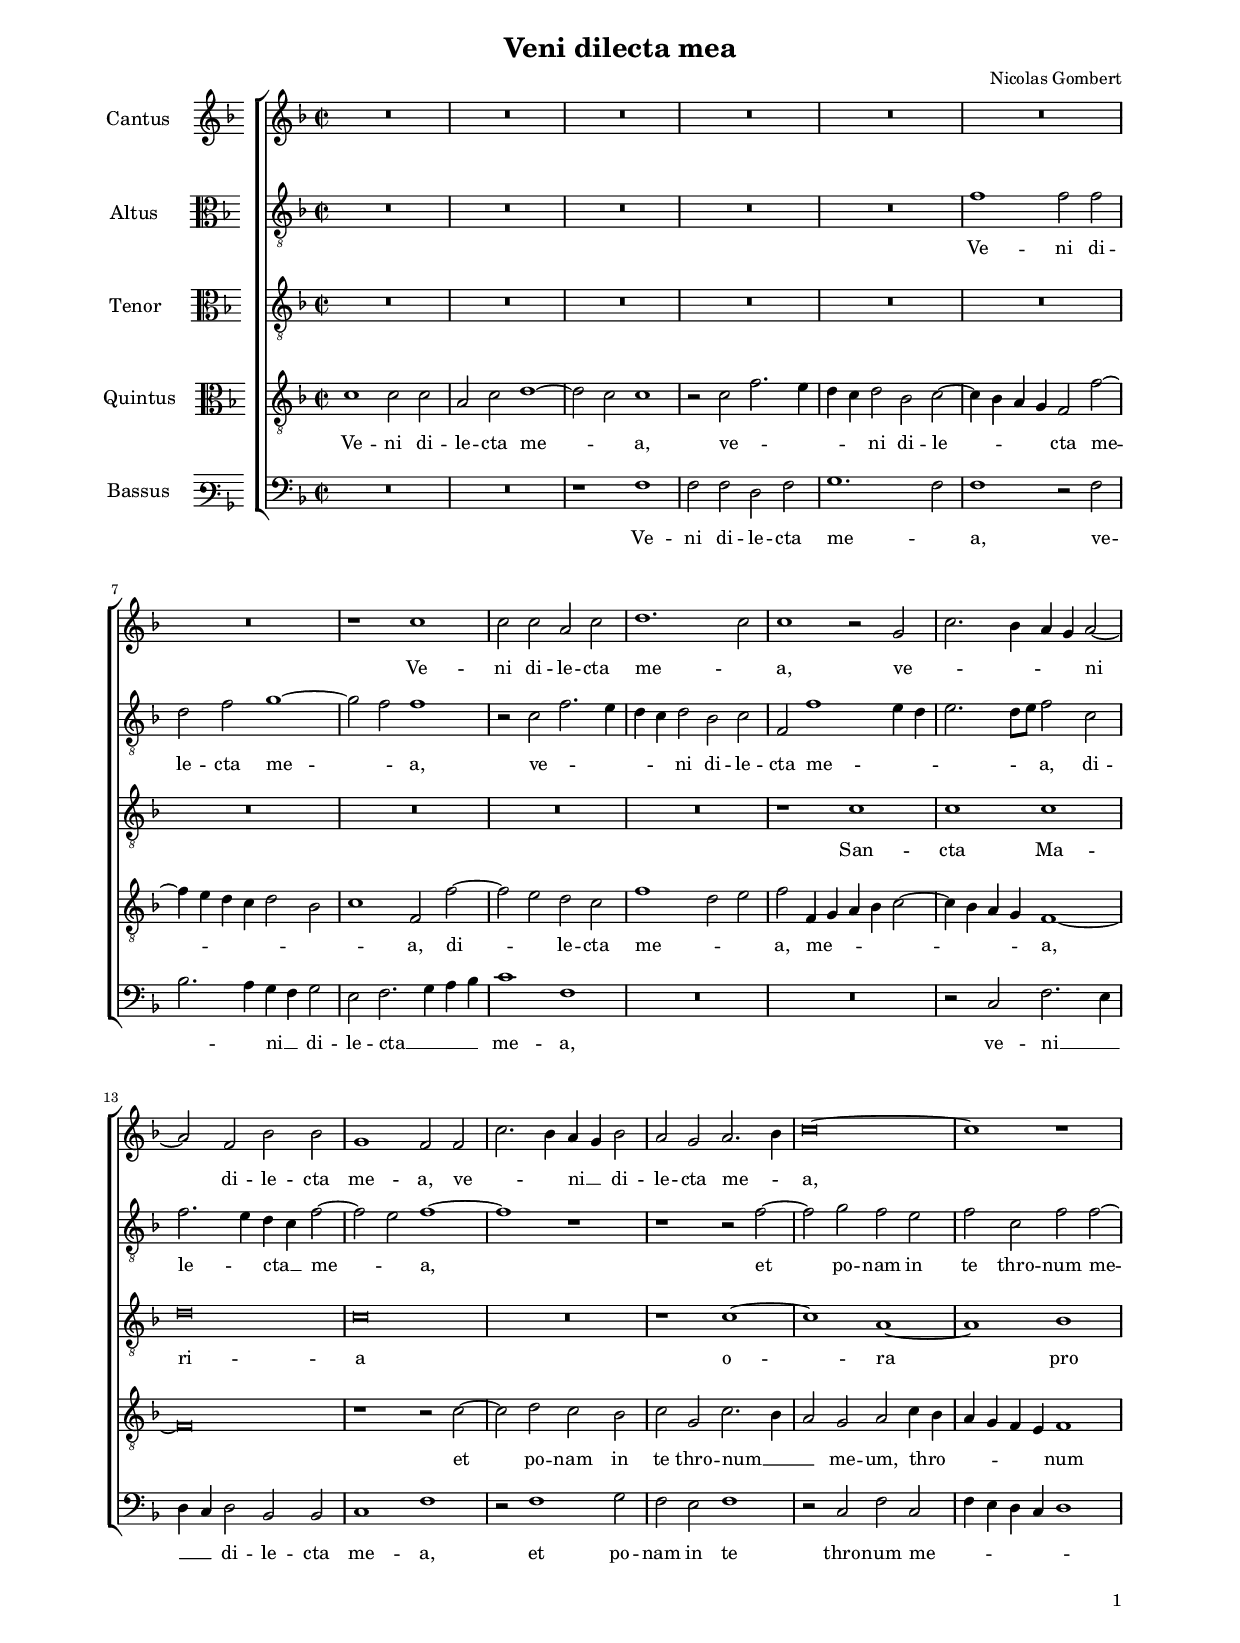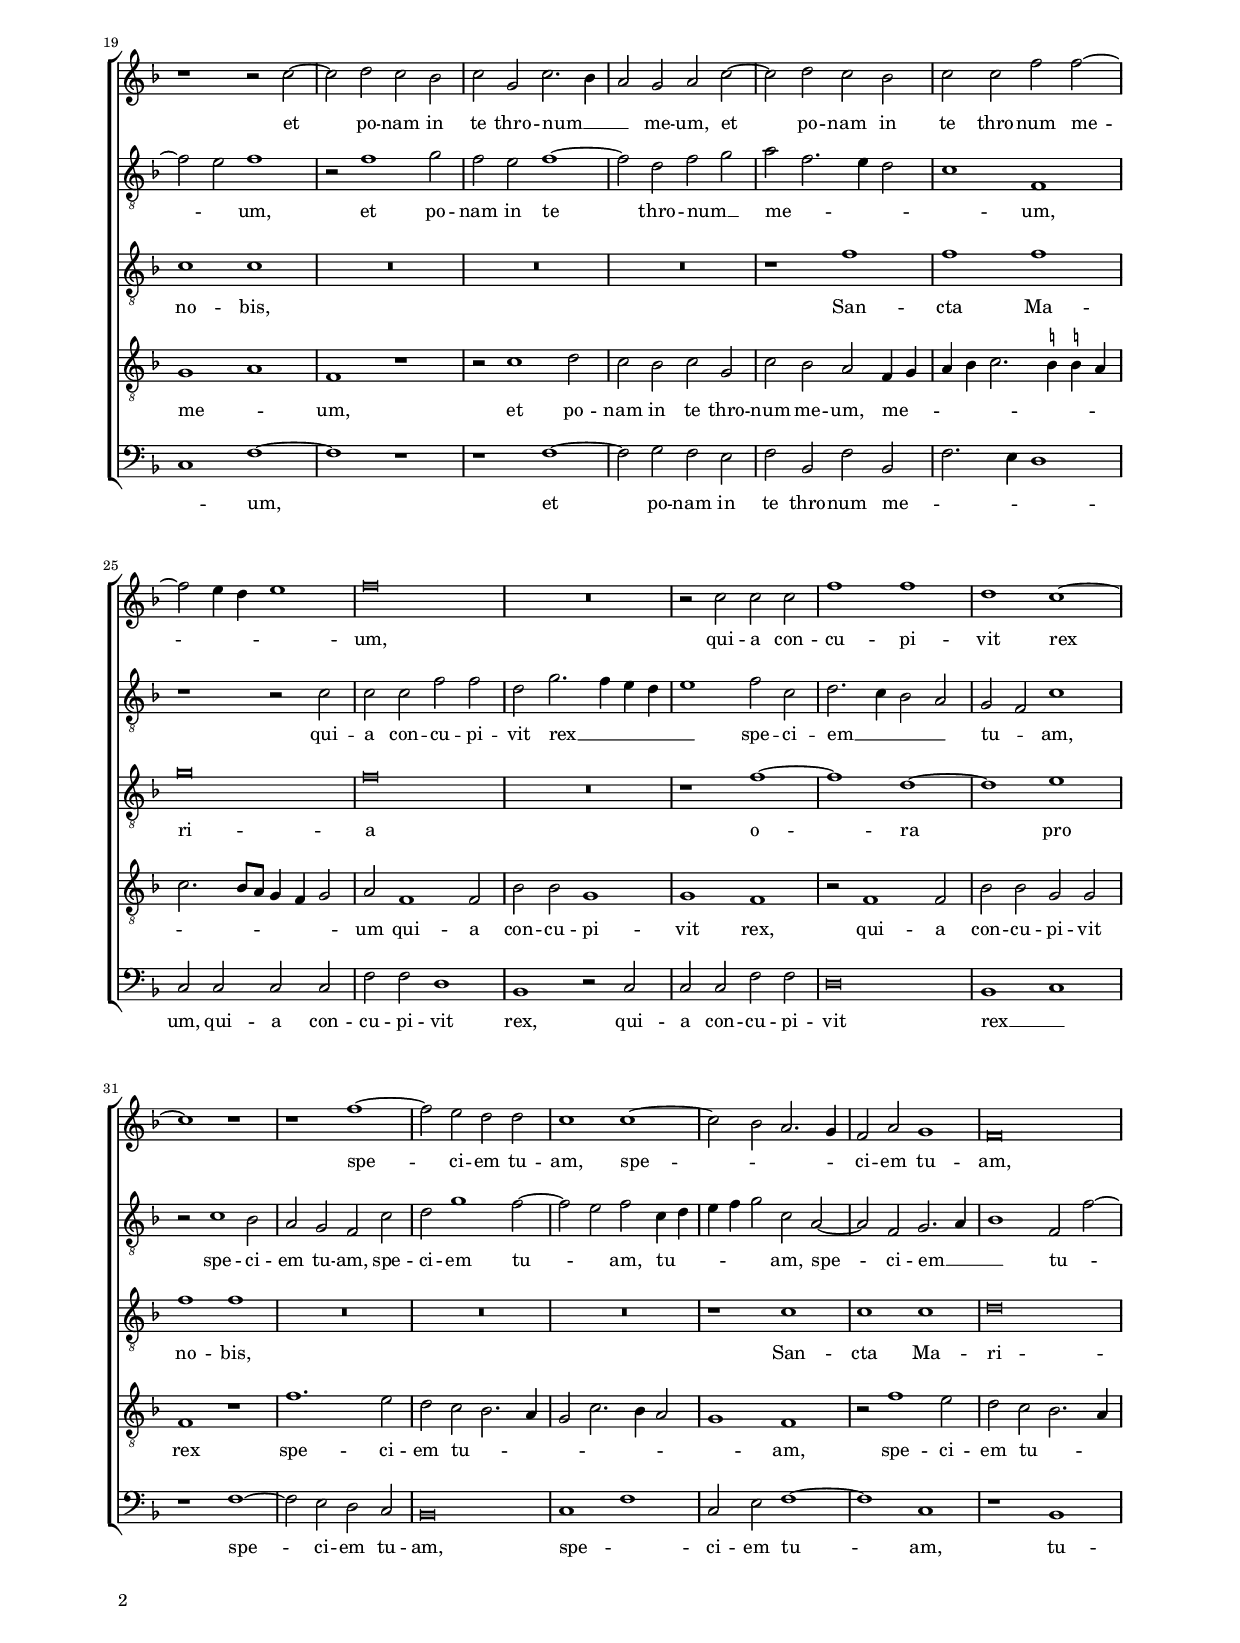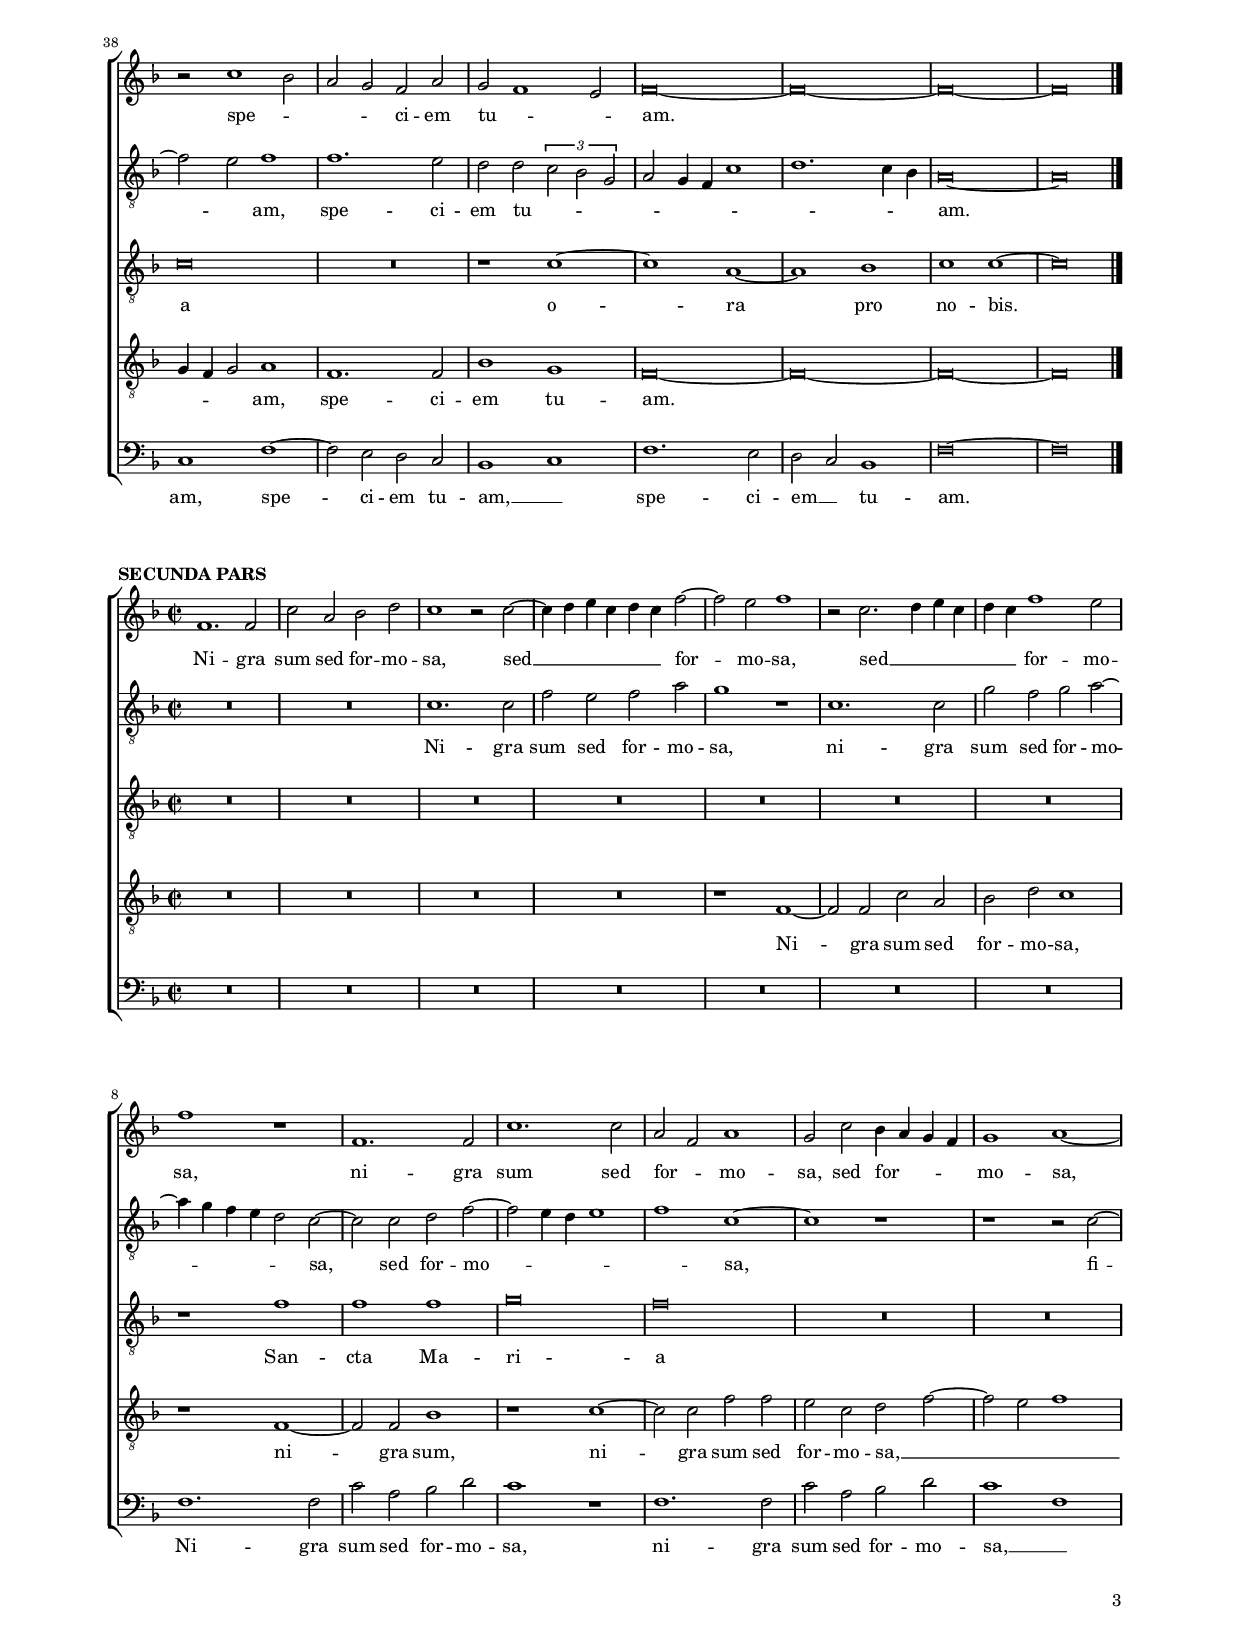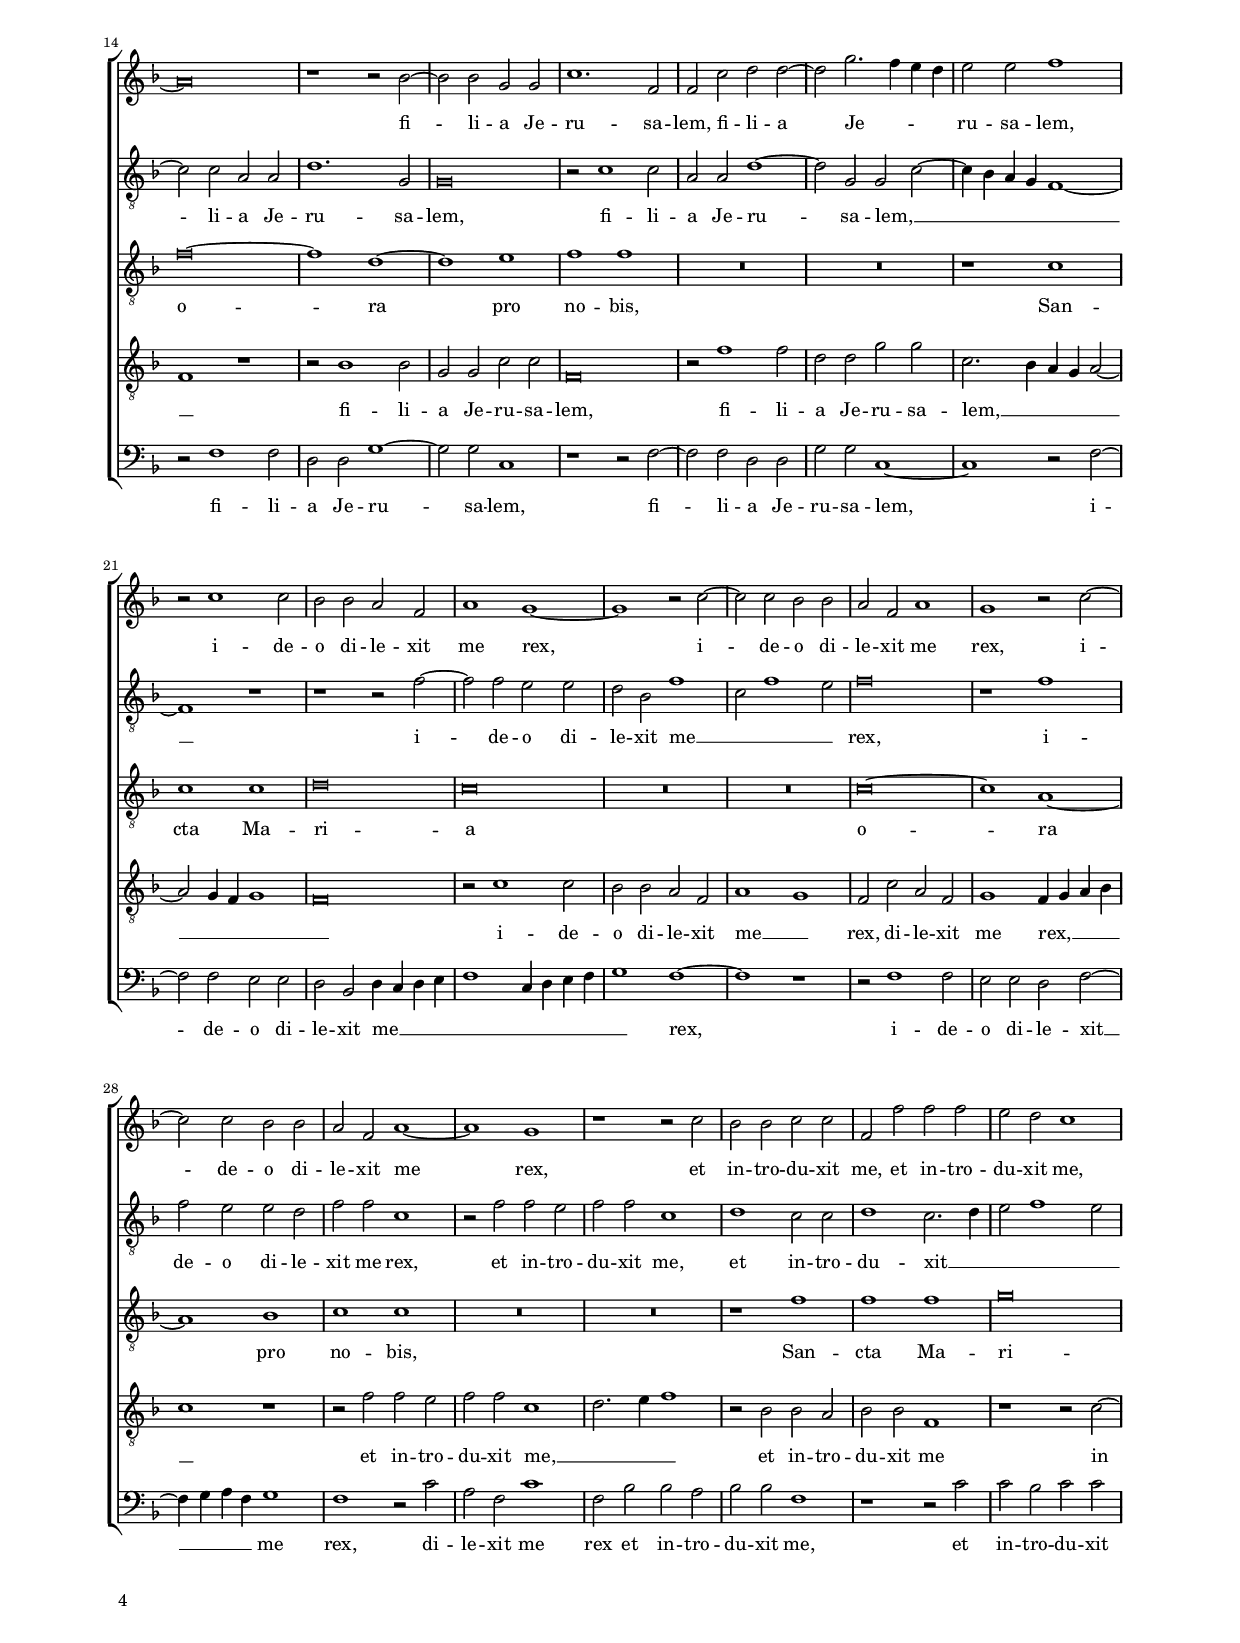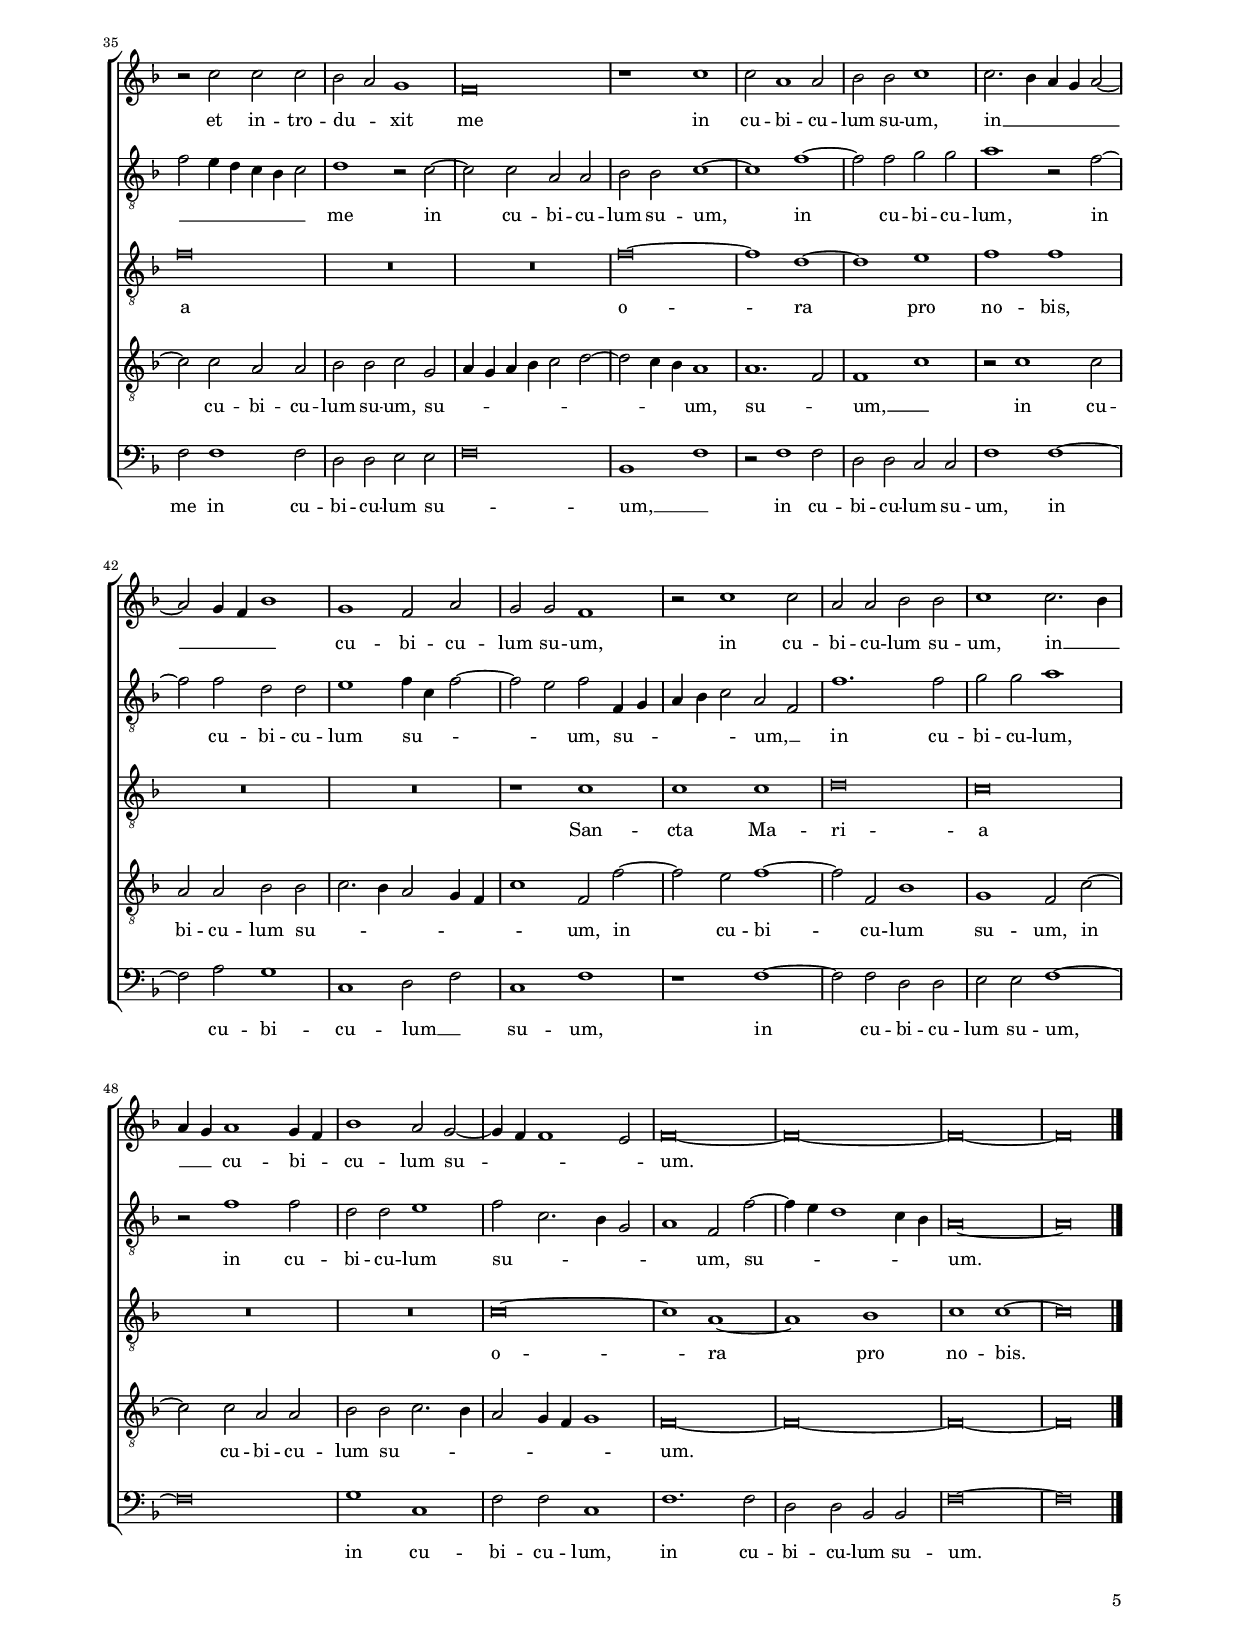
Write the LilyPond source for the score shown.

\header
{
  title="Veni dilecta mea"
  composer="Nicolas Gombert"
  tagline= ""
}

\version "2.18.2"
\language deutsch
#(set-global-staff-size 15)
% #(set-default-paper-size "letter")
#(ly:set-option 'point-and-click #f)

	
	ficta = { \once \set suggestAccidentals = ##t }
	
	forget = #(define-music-function (parser location music) (ly:music?) #{
		\accidentalStyle forget
		$music
		\accidentalStyle default
		#})
	
	m = \melisma
	me = \melismaEnd


\paper
	{
	top-margin = 1.8 \cm
	bottom-margin = 1.2 \cm
	left-margin = 2 \cm
	right-margin = 2 \cm
	ragged-bottom = ##f
	ragged-last-bottom = ##t
	print-page-number = ##f
	score-system-spacing = #'((basic-distance . 17) (minimum-distance . 14) (padding . 6) (strechability . 150))
	system-system-spacing = #'((basic-distance . 17) (minimum-distance . 14) (padding . 6) (strechability . 150))
        oddFooterMarkup=\markup   \fill-line { "" \fromproperty #'page:page-number-string }
        evenFooterMarkup=\markup  \fill-line { \fromproperty #'page:page-number-string "" }
        last-bottom-spacing = #'((basic-distance . 12) (minimum-distance . 7) (padding . 4))
%	systems-per-page = 3
%       page-count = 6
%	min-systems-per-page = 3
	}

global = {
	\key f \major
	\time 2/2 \set Score.measureLength = #(ly:make-moment 2/1)
        \set Score.tempoHideNote = ##t
        \tempo 2 = 90
        \skip 1*2*44 \bar "|."
	}
	

incipitcantus = \markup { \score {
	{
	\set Staff.instrumentName = \markup { \fontsize #1 "Cantus" }
	\key f \major
	\clef violin
	s4 \bar ""
	}
	\layout  {
	raggedright = ##t
	indent = 1.8 \cm
	line-width = 2.5 \cm
	\context { \Staff \remove Time_signature_engraver }
	\override Staff.Clef.Y-extent = #'(0 . 0)
	}} \hspace #1 }
      
      
incipitaltus = \markup { \score {
	{
	\set Staff.instrumentName = \markup { \fontsize #1 "Altus" }
	\key f \major
	\clef alto
	s4 \bar ""
	}
	\layout  {
	raggedright = ##t
	indent = 1.8 \cm
	line-width = 2.5 \cm
	\context { \Staff \remove Time_signature_engraver }
	\override Staff.Clef.Y-extent = #'(0 . 0)
	}} \hspace #1 }


incipittenor = \markup { \score {
	{
	\set Staff.instrumentName = \markup { \fontsize #1 "Tenor" }
	\key f \major
	\clef alto
	s4 \bar ""
	}
	\layout  {
	raggedright = ##t
	indent = 1.8 \cm
	line-width = 2.5 \cm
	\context { \Staff \remove Time_signature_engraver }
	\override Staff.Clef.Y-extent = #'(0 . 0)
	}} \hspace #1 }
      
      
incipitquintus = \markup { \score {
	{
	\set Staff.instrumentName = \markup { \fontsize #1 "Quintus" }
	\key f \major
	\clef alto
	s4 \bar ""
	}
	\layout  {
	raggedright = ##t
	indent = 1.8 \cm
	line-width = 2.5 \cm
	\context { \Staff \remove Time_signature_engraver }
	\override Staff.Clef.Y-extent = #'(0 . 0)
	}} \hspace #1 }
      
      
incipitbassus = \markup { \score {
	{
	\set Staff.instrumentName = \markup { \fontsize #1 "Bassus" }
	\key f \major
	\clef varbaritone
	s4 \bar ""
	}
	\layout  {
	raggedright = ##t
	indent = 1.8 \cm
	line-width = 2.5 \cm
	\context { \Staff \remove Time_signature_engraver }
	\override Staff.Clef.Y-extent = #'(0 . 0)
	}} \hspace #1 }


cantus =  \relative c''
	{
        R\breve
	R\breve
	R\breve
	R\breve
%5
	R\breve |
	R\breve
	R\breve
	r1 c
	c2 c a c
%10
	d1. c2 |
	c1 r2 g
	c2. b4 a g a2~
	a2 f b b
	g1 f2 f
%15
	c'2. b4 a g b2 |
	a2 g a2. b4
	c\breve~
	c1 r
	r1 r2 c~
%20
	c2 d c b |
	c2 g c2. b4
	a2 g a c~
	c2 d c b
	c2 c f f~
%25
	f2 e4 d e1 |
	f\breve
	R\breve
	r2 c c c
	f1 f
%30
	d1 c~ |
	c1 r
	r1 f~
	f2 e d d
	c1 c~
%35
	c2 b a2. g4 |
	f2 a g1
	f\breve
	r2 c'1 b2
	a2 g f a
%40
	g2 f1 e2 |
	f\breve~
        f\breve~
        f\breve~
        f\breve |
	}


altus =  \relative c'
        {
	R\breve
	R\breve
	R\breve
	R\breve
%5
	R\breve |
	f1 f2 f
	d2 f g1~
	g2 f f1
	r2 c f2. e4
%10
	d4 c d2 b c |
	f,2 f'1 e4 d
	e2. d8 e f2 c
	f2. e4 d c f2~
	f2 e f1~
%15
	f1 r |
	r1 r2 f~
	f2 g f e
	f2 c f f~
	f2 e f1
%20
	r2 f1 g2 |
	f2 e f1~
	f2 d f g
	a2 f2. e4 d2
	c1 f,
%25
	r1 r2 c' |
	c2 c f f
	d2 g2. f4 e d
	e1 f2 c
	d2. c4 b2 a
%30
	g2 f c'1 |
	r2 c1 b2
	a2 g f c'
	d2 g1 f2~
	f2 e f c4 d
%35
	e4 f g2 c, a~ |
	a2 f g2. a4
	b1 f2 f'~
	f2 e f1
	f1. e2
%40
        d2 d \tupletUp \tuplet 3/2 { c2 b g } |
	a2 g4 f c'1
	d1. c4 b
	a\breve~
        a\breve |
	}


tenor =  \relative c'
	{
	R\breve
	R\breve
	R\breve
	R\breve
%5
	R\breve |
	R\breve
	R\breve
	R\breve
	R\breve
%10
	R\breve |
	r1 c
	c1 c
	d\breve
	c\breve
%15
	R\breve |
	r1 c~
	c1 a~
	a1 b
	c1 c
%20
	R\breve |
	R\breve
	R\breve
	r1 f
	f1 f
%25
	g\breve |
	f\breve
	R\breve
	r1 f~
	f1 d~
%30
	d1 e |
	f1 f
	R\breve
	R\breve
	R\breve
%35
	r1 c |
	c1 c
	d\breve
	c\breve
	R\breve
%40
	r1 c~ |
	c1 a~
	a1 b
	c1 c~
	c\breve |
	}


quintus  =  \relative c'
	{
	c1 c2 c
	a2 c d1~
	d2 c c1
	r2 c f2. e4
%5
	d4 c d2 b c~ |
	c4 b a g f2 f'~
	f4 e d c d2 b
	c1 f,2 f'~
	f2 e d c
%10
	f1 d2 e |
	f2 f,4 g a b c2~
	c4 b a g f1~
	f\breve
	r1 r2 c'~
%15
	c2 d c b |
	c2 g c2. b4
	a2 g a c4 b
	a4 g f e f1
	g1 a
%20
	f1 r |
	r2 c'1 d2
	c2 b c g
	c2 b a f4 g
	a4 b c2. \ficta h4 \ficta h! a
%25
	c2. b8 a g4 f g2 |
	a2 f1 f2
	b2 b g1
	g1 f
	r2 f1 f2
%30
	b2 b g g |
	f1 r
	f'1. e2
	d2 c b2. a4
	g2 c2. b4 a2
%35
	g1 f |
	r2 f'1 e2
	d2 c b2. a4
	g4 f g2 a1
	f1. f2
%40
	b1 g |
	f\breve~
        f\breve~
        f\breve~
        f\breve |
	}


bassus  =  \relative c
	{
	R\breve
	R\breve
	r1 f
	f2 f d f
%5
	g1. f2 |
	f1 r2 f
	b2. a4 g f g2
	e2 f2. g4 a b
	c1 f,
%10
	R\breve |
	R\breve
	r2 c f2. e4
	d4 c d2 b b
	c1 f
%15
	r2 f1 g2 |
	f2 e f1
	r2 c f c
	f4 e d c d1
	c1 f~
%20
	f1 r |
	r1 f~
	f2 g f e
	f2 b, f' b,
	f'2. e4 d1
%25
	c2 c c c |
	f2 f d1
	b1 r2 c
	c2 c f f
	d\breve
%30
	b1 c |
	r1 f~
	f2 e d c
	b\breve
	c1 f
%35
	c2 e f1~ |
	f1 c
	r1 b
	c1 f~
	f2 e d c
%40
	b1 c |
	f1. e2
	d2 c b1
	f'\breve~
        f\breve |
	}


lyricscantus = \lyricmode {
	Ve -- ni di -- le -- cta me -- _ a,
        ve -- _ _ _ _ ni di -- le -- cta me -- a,
        ve -- _ _ ni __ _ di -- le -- cta me -- _ a,
        et po -- nam in te thro -- num __ _ _ me -- um,
        et po -- nam in te thro -- num me -- _ _ _ um,
        qui -- a con -- cu -- pi -- vit rex
        spe -- ci -- em tu -- am,
        spe -- _ _ _ ci -- em tu -- am,
        spe -- _ _ _ ci -- em tu -- _ _ am.
	}


lyricsaltus = \lyricmode {
	Ve -- ni di -- le -- cta me -- _ a,
        ve -- _ _ _ _ ni di -- le -- cta me -- _ _ _ _ _ a,
        di -- le -- _ cta __ _ me -- _ a,
        et po -- nam in te thro -- num me -- _ um,
        et po -- nam in te thro -- num __ _ me -- _ _ _ _ um,
        qui -- a con -- cu -- pi -- vit rex __ _ _ _ _ 
        spe -- ci -- em __ _ _ _ tu -- _ am,
        spe -- ci -- em tu -- am,
        spe -- ci -- em tu -- _ am,
        tu -- _ _ _ _ am,
        spe -- ci -- em __ _ _ tu -- _ _ am,
        spe -- ci -- em tu -- _ _ _ _ _ _ _ _ _ _ am.
	}


lyricstenor = \lyricmode {
	San -- cta Ma -- ri -- a o -- ra pro no -- bis,
        San -- cta Ma -- ri -- a o -- ra pro no -- bis,
        San -- cta Ma -- ri -- a o -- ra pro no -- bis.
	}


lyricsquintus = \lyricmode {
	Ve -- ni di -- le -- cta me -- _ a,
        ve -- _ _ _ _ ni di -- le -- _ _ _ cta me -- _ _ _ _ _ _ a,
        di -- _ le -- cta me -- _ _ a,
        me -- _ _ _ _ _ _ _ a,
        et po -- nam in te thro -- num __ _ _ me -- um,
        thro -- _ _ _ _ _ num me -- _ um,
        et po -- nam in te thro -- num me -- um, 
        me -- _ _ _ _ _ _ _ _ _ _ _ _ _ um
        qui -- a con -- cu -- pi -- vit rex,
        qui -- a con -- cu -- pi -- vit rex
        spe -- ci -- em tu -- _ _ _ _ _ _ _ am,
        spe -- ci -- em tu -- _ _ _ _ _ am,
        spe -- ci -- em tu -- am.
	}


lyricsbassus = \lyricmode {
	Ve -- ni di -- le -- cta me -- _ a,
        ve -- _ _ ni __ _ di -- le -- cta __ _ _ _ me -- a,
        ve -- ni __ _ _ _ di -- le -- cta me -- a,
        et po -- nam in te thro -- num me -- _ _ _ _ _ _ um,
        et po -- nam in te thro -- num me -- _ _ _ um,
        qui -- a con -- cu -- pi -- vit rex,
        qui -- a con -- cu -- pi -- vit rex __ _
        spe -- ci -- em tu -- am,
        spe -- _ ci -- em tu -- am,
        tu -- am,
        spe -- ci -- em tu -- am, __ _
        spe -- ci -- em __ _ tu -- am.
	}


\score
{  
	% \transpose {
	\new ChoirStaff \with { \override StaffGrouper.staff-staff-spacing.basic-distance = #12 }
	<<

	\new Staff << \global
	\new Voice="v1" {
		\set Staff.instrumentName=\incipitcantus
		\set Staff.midiInstrument = "reed organ"
		\clef violin
		\cantus }
	\new Lyrics \lyricsto "v1" {\lyricscantus }
	>>


	\new Staff << \global
	\new Voice="v2" {
		\set Staff.instrumentName=\incipitaltus
		\set Staff.midiInstrument = "reed organ"
                \clef "G_8"
		\altus}
	\new Lyrics \lyricsto "v2" {\lyricsaltus }
	>>


	\new Staff << \global
	\new Voice="v3" {
		\set Staff.instrumentName=\incipittenor
		\set Staff.midiInstrument = "reed organ"
		\clef "G_8"
		\tenor }
	\new Lyrics \lyricsto "v3" {\lyricstenor }
	>>


	\new Staff << \global
	\new Voice="v5" {
		\set Staff.instrumentName=\incipitquintus
		\set Staff.midiInstrument = "reed organ"
		\clef "G_8"
		\quintus}
	\new Lyrics \lyricsto "v5" {\lyricsquintus }
	>>


	\new Staff << \global
	\new Voice="v4" {
		\set Staff.instrumentName=\incipitbassus
		\set Staff.midiInstrument = "reed organ"
		\clef bass
		\bassus }
	\new Lyrics \lyricsto "v4" {\lyricsbassus}
	>>

	>>
	% } % transpose

	\layout
	{
	indent = 2.5 \cm
	\context { \Staff \override TimeSignature.break-visibility = #end-of-line-invisible }
	\context { \Lyrics \override VerticalAxisGroup.nonstaff-relatedstaff-spacing.padding = #1.4 }
%	\context { \Lyrics \override LyricText.font-size = #1 }
%	\context { \Staff \override InstrumentName.X-offset = #'-25 }
	\context { \Score \override BarNumber.padding = #2 }
	\context { \Voice \override NoteHead.style = #'baroque }
	}


\midi
	{
    	\tempo 2 = 90
	}

}

%%%%%%%%%%%%%%%%%%%%  SECUNDA PARS %%%%%%%%%%%%%%%%%%%%


global = {
	\key f \major
	\time 2/2 \set Score.measureLength = #(ly:make-moment 2/1)
        \set Score.tempoHideNote = ##t
        \tempo 2 = 90
        \skip 1*2*54 \bar "|."
	}


cantus =  \relative c''
	{
        f,1. f2	
	c'2 a b d
	c1 r2 c~
	c4 d e c d c f2~
%5
	f2 e f1 |
	r2 c2. d4 e c
	d4 c f1 e2
	f1 r
	f,1. f2
%10
	c'1. c2 |
	a2 f a1
	g2 c b4 a g f
	g1 a~
	a\breve
%15
	r1 r2 b~ |
	b2 b g g
	c1. f,2
	f2 c' d d~
	d2 g2. f4 e d
%20
	e2 e f1 |
	r2 c1 c2
	b2 b a f
	a1 g~
	g1 r2 c~
%25
	c2 c b b |
	a2 f a1
	g1 r2 c~
	c2 c b b
	a2 f a1~
%30
	a1 g |
	r1 r2 c
	b2 b c c
	f,2 f' f f
	e2 d c1
%35
	r2 c c c |
	b2 a g1
	f\breve
	r1 c'
	c2 a1 a2
%40
	b2 b c1 |
	c2. b4 a g a2~
	a2 g4 f b1
	g1 f2 a
	g2 g f1
%45
	r2 c'1 c2 |
	a2 a b b
	c1 c2. b4
	a4 g a1 g4 f
	b1 a2 g~
%50
	g4 f f1 e2 |
	f\breve~
        f\breve~
        f\breve~
        f\breve |
	}


altus =  \relative c'
        {
	R\breve
	R\breve
	c1. c2
	f2 e f a
%5
	g1 r |
	c,1. c2
	g'2 f g a~
	a4 g f e d2 c~
	c2 c d f~
%10
	f2 e4 d e1 |
	f1 c~
	c1 r
	r1 r2 c~
	c2 c a a
%15
	d1. g,2 |
	g\breve |
	r2 c1 c2
	a2 a d1~
	d2 g, g c~
%20
	c4 b a g f1~ |
	f1 r
	r1 r2 f'~
	f2 f e e
	d2 b f'1
%25
	c2 f1 e2 |
	f\breve
	r1 f
	f2 e e d
	f2 f c1
%30
	r2 f f e |
	f2 f c1
	d1 c2 c
	d1 c2. d4
	e2 f1 e2
%35
	f2 e4 d c b c2 |
	d1 r2 c~
	c2 c a a
	b2 b c1~
	c1 f~
%40
	f2 f g g |
	a1 r2 f~
	f2 f d d
	e1 f4 c f2~
	f2 e f f,4 g
%45
	a4 b c2 a f |
	f'1. f2
	g2 g a1
	r2 f1 f2
	d2 d e1
%50
	f2 c2. b4 g2 |
	a1 f2 f'~
	f4 e d1 c4 b
	a\breve~
        a\breve |
	}


tenor =  \relative c'
	{
	R\breve
	R\breve
	R\breve
	R\breve
%5
	R\breve |
	R\breve
	R\breve
	r1 f
	f1 f
%10
	g\breve |
	f\breve
	R\breve
	R\breve
	f\breve~
%15
	f1 d~ |
	d1 e
	f1 f
	R\breve
	R\breve
%20
	r1 c |
	c1 c
	d\breve
	c\breve
	R\breve
%25
	R\breve |
	c\breve~
	c1 a~
	a1 b
	c1 c
%30
	R\breve |
	R\breve
	r1 f
	f1 f
	g\breve
%35
	f\breve |
	R\breve
	R\breve
	f\breve~
	f1 d~
%40
	d1 e |
	f1 f
	R\breve
	R\breve
	r1 c
%45
	c1 c |
	d\breve
	c\breve
	R\breve
	R\breve
%50
	c\breve~ |
	c1 a~
	a1 b
	c1 c~
	c\breve |
	}


quintus  =  \relative c'
	{
	R\breve
	R\breve
	R\breve
	R\breve
%5
	r1 f,~ |
	f2 f c' a
	b2 d c1
	r1 f,~
	f2 f b1
%10
	r1 c~ |
	c2 c f f
	e2 c d f~
	f2 e f1
	f,1 r
%15
	r2 b1 b2 |
	g2 g c c
	f,\breve
	r2 f'1 f2
	d2 d g g
%20
	c,2. b4 a g a2~ |
	a2 g4 f g1
	f\breve
	r2 c'1 c2
	b2 b a f
%25
	a1 g |
	f2 c' a f
	g1 f4 g a b
	c1 r
	r2 f f e
%30
	f2 f c1 |
	d2. e4 f1
	r2 b, b a
	b2 b f1
	r1 r2 c'~
%35
	c2 c a a |
	b2 b c g
	a4 g a b c2 d~
	d2 c4 b a1
	a1. f2
%40
	f1 c' |
	r2 c1 c2
	a2 a b b
	c2. b4 a2 g4 f
	c'1 f,2 f'~
%45
	f2 e f1~ |
	f2 f, b1
	g1 f2 c'~
	c2 c a a
	b2 b c2. b4
%50
	a2 g4 f g1 |
	f\breve~
        f\breve~
        f\breve~
        f\breve |
	}


bassus  =  \relative c
	{
	R\breve
	R\breve
	R\breve
	R\breve
%5
	R\breve
	R\breve
	R\breve
	f1. f2
	c'2 a b d
%10
	c1 r |
	f,1. f2
	c'2 a b d
	c1 f,
	r2 f1 f2
%15
	d2 d g1~ |
	g2 g c,1
	r1 r2 f~
	f2 f d d
	g2 g c,1~
%20
	c1 r2 f~ |
	f2 f e e
	d2 b d4 c d e
	f1 c4 d e f
	g1 f~
%25
	f1 r |
	r2 f1 f2
	e2 e d f~
	f4 g a f g1
	f1 r2 c'
%30
	a2 f c'1 |
	f,2 b b a
	b2 b f1
	r1 r2 c'
	c2 b c c
%35
	f,2 f1 f2 |
	d2 d e e
	f\breve
	b,1 f'
	r2 f1 f2
%40
	d2 d c c |
	f1 f~
	f2 a g1
	c,1 d2 f
	c1 f
%45
	r1 f~ |
	f2 f d d
	e2 e f1~
	f\breve
	g1 c,
%50
	f2 f c1 |
	f1. f2
	d2 d b b
	f'\breve~
        f\breve |
	}


lyricscantus = \lyricmode {
	Ni -- gra sum sed for -- mo -- sa,
        sed __ _ _ _ _ _ for -- mo -- sa,
        sed __ _ _ _ _ _ for -- mo -- sa,
        ni -- gra sum sed for -- _ mo -- sa,
        sed for -- _ _ _ mo -- sa,
        fi -- li -- a Je -- ru -- sa -- lem,
        fi -- li -- a Je -- _ _ _ ru -- sa -- lem,
        i -- de -- o 
        di -- le -- xit me rex,
        i -- de -- o
        di -- le -- xit me rex,
        i -- de -- o
        di -- le -- xit me rex,
        et in -- tro -- du -- xit me,
        et in -- tro -- du -- xit me,
        et in -- tro -- du -- _ xit me
        in cu -- bi -- cu -- lum su -- um,
        in __ _ _ _ _ _ _ _ cu -- bi -- cu -- lum su -- um,
        in cu -- bi -- cu -- lum su -- um,
        in __ _ _ _ cu -- bi -- _ cu -- lum su -- _ _ _ um.
	}


lyricsaltus = \lyricmode {
	Ni -- gra sum sed for -- mo -- sa,
        ni -- gra sum sed for -- mo -- _ _ _ _ sa,
        sed for -- mo -- _ _ _ _ sa,
        fi -- li -- a Je -- ru -- sa -- lem,
        fi -- li -- a Je -- ru -- sa -- lem, __ _ _ _ _ _
        i -- de -- o 
        di -- le -- xit me __ _ _ _ rex,
        i -- de -- o
        di -- le -- xit me rex,
        et in -- tro -- du -- xit me,
        et in -- tro -- du -- xit __ _ _ _ _ _ _ _ _ _ _ me
        in cu -- bi -- cu -- lum su -- um,
        in cu -- bi -- cu -- lum,
        in cu -- bi -- cu -- lum su -- _ _ _ um,
        su -- _ _ _ _ um, __ _
        in cu -- bi -- cu -- lum,
        in cu -- bi -- cu -- lum su -- _ _ _ _ um,
        su -- _ _ _ _ um.
	}


lyricstenor = \lyricmode {
	San -- cta Ma -- ri -- a o -- ra pro no -- bis,
        San -- cta Ma -- ri -- a o -- ra pro no -- bis,
        San -- cta Ma -- ri -- a o -- ra pro no -- bis,
        San -- cta Ma -- ri -- a o -- ra pro no -- bis.
	}


lyricsquintus = \lyricmode {
	Ni -- gra sum sed for -- mo -- sa,
        ni -- gra sum,
        ni -- gra sum sed for -- mo -- sa, __ _ _ _ _
        fi -- li -- a Je -- ru -- sa -- lem,
        fi -- li -- a Je -- ru -- sa -- lem, __ _ _ _ _ _ _ _ _
        i -- de -- o 
        di -- le -- xit me __ _ rex,
        di -- le -- xit me rex, __ _ _ _ _
        et in -- tro -- du -- xit me, __ _ _ _ 
        et in -- tro -- du -- xit me
        in cu -- bi -- cu -- lum su -- um,
        su -- _ _ _ _ _ _ _ _ um,
        su -- _ um, __ _
        in cu -- bi -- cu -- lum su -- _ _ _ _ _ _ um,
        in cu -- bi -- cu -- lum su -- um,
        in cu -- bi -- cu -- lum su -- _ _ _ _ _ _ um.
	}


lyricsbassus = \lyricmode {
	Ni -- gra sum sed for -- mo -- sa,
        ni -- gra sum sed for -- mo -- sa, __ _
        fi -- li -- a Je -- ru -- sa -- lem,
        fi -- li -- a Je -- ru -- sa -- lem,
        i -- de -- o 
        di -- le -- xit me __ _ _ _ _ _ _ _ _ _ rex,
        i -- de -- o
        di -- le -- xit __ _ _ _ me rex,
        di -- le -- xit me rex
        et in -- tro -- du -- xit me,
        et in -- tro -- du -- xit me
        in cu -- bi -- cu -- lum su -- _ um, __ _
        in cu -- bi -- cu -- lum su -- um,
        in cu -- bi -- cu -- lum __ _ su -- um,
        in cu -- bi -- cu -- lum su -- um,
        in cu -- bi -- cu -- lum,
        in cu -- bi -- cu -- lum su -- um.
	}


\score
	{  
	% \transpose {
	\new ChoirStaff \with { \override StaffGrouper.staff-staff-spacing.basic-distance = #12 }
	<<

	\new Staff <<\global
	\new Voice="v1" {
	  %\set Staff.instrumentName=Cantus
		\set Staff.midiInstrument = "reed organ"
		\clef violin
		\cantus }
	\new Lyrics \lyricsto "v1" {\lyricscantus }
	>>


	\new Staff << \global
	\new Voice="v2" {
	  %\set Staff.instrumentName=Altus
		\set Staff.midiInstrument = "reed organ"
		\clef "G_8"
		\altus}
	\new Lyrics \lyricsto "v2" {\lyricsaltus }
	>>


	\new Staff <<\global
	\new Voice="v3" {
	  %\set Staff.instrumentName=Tenor
		\set Staff.midiInstrument = "reed organ"
		\clef "G_8"
		\tenor }
	\new Lyrics \lyricsto "v3" {\lyricstenor }
	>>


	\new Staff << \global
	\new Voice="v5" {
	  %\set Staff.instrumentName=Quintus
		\set Staff.midiInstrument = "reed organ"
		\clef "G_8"
		\quintus}
	\new Lyrics \lyricsto "v5" {\lyricsquintus }
	>>


	\new Staff <<\global
	\new Voice="v4" {
	  %\set Staff.instrumentName=Bassus
		\set Staff.midiInstrument = "reed organ"
		\clef bass
		\bassus }
	\new Lyrics \lyricsto "v4" {\lyricsbassus}
	>>
	
	>>
	% } % transpose

	\layout
	{
	indent = 0 \cm
	\context { \Staff \override TimeSignature.break-visibility = #end-of-line-invisible }
	\context { \Lyrics \override VerticalAxisGroup.nonstaff-relatedstaff-spacing.padding = #1.4 }
%	\context { \Lyrics \override LyricText.font-size = #1 }
%	\context { \Staff \override InstrumentName.X-offset = #'-25 }
	\context { \Score \override BarNumber.padding = #2 }
	\context { \Voice \override NoteHead.style = #'baroque }
	}

        \header { piece = \markup { \bold "SECUNDA PARS"} }

\midi
	{
    	\tempo 2 = 90
	}
	
}

% EOF
